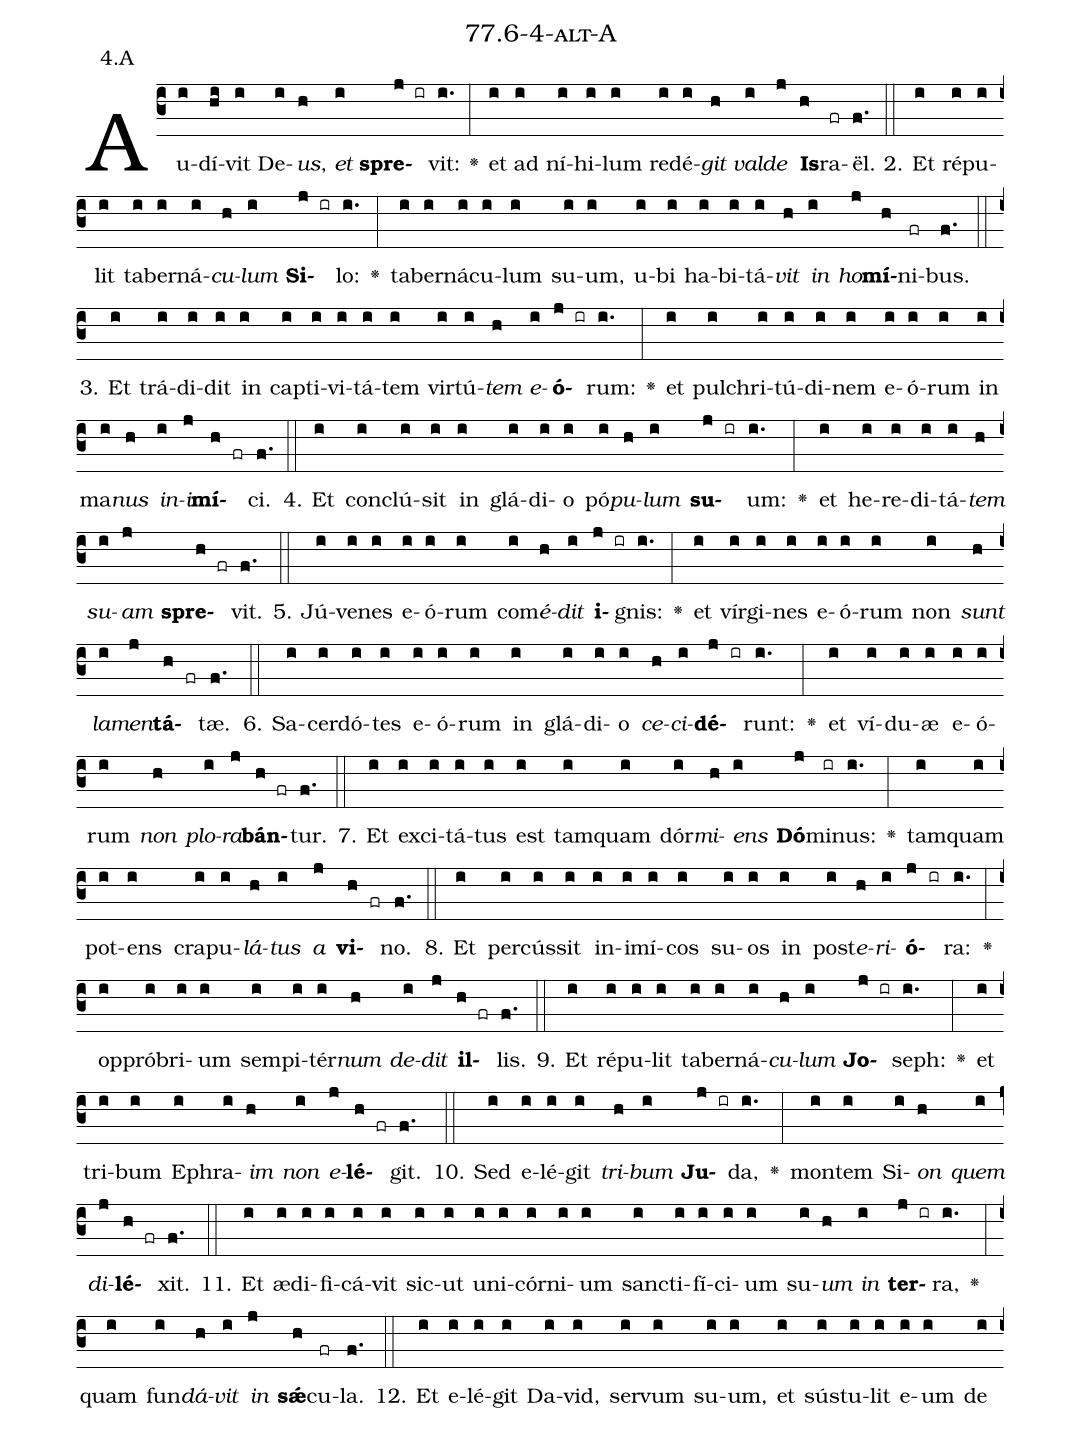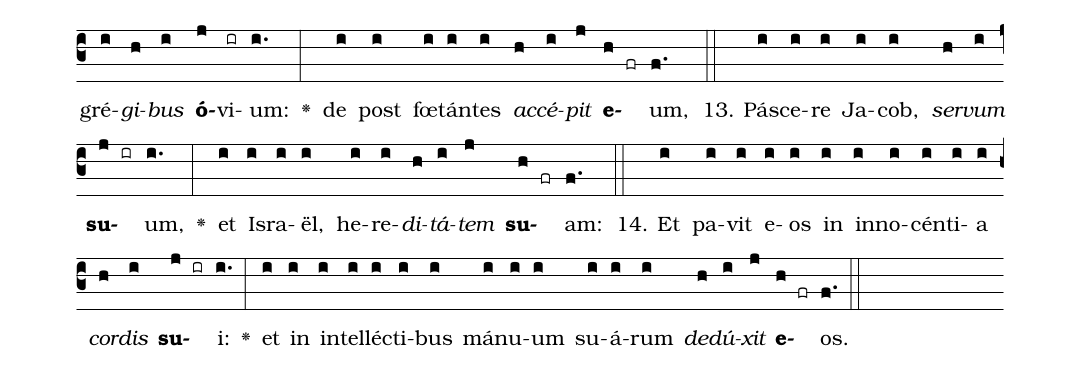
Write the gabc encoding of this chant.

name: 77.6-4-alt-A;
annotation: 4.A;
%%
(c3)Au(i)dí(hi)vit(i) De(i)<i>us</i>,(h) <i>et</i>(i) <b>spre</b>(j ir)vit:(i.) <v>\greheightstar</v>(:) et(i) ad(i) ní(i)hi(i)lum(i) red(i)é(i)<i>git</i>(h) <i>val</i>(i)<i>de</i>(j) <b>Is</b>(h)ra(fr)ël.(f.) (::)
2. Et(i) ré(i)pu(i)lit(i) ta(i)ber(i)ná(i)<i>cu</i>(h)<i>lum</i>(i) <b>Si</b>(j ir)lo:(i.) <v>\greheightstar</v>(:) ta(i)ber(i)ná(i)cu(i)lum(i) su(i)um,(i) u(i)bi(i) ha(i)bi(i)tá(i)<i>vit</i>(h) <i>in</i>(i) <i>ho</i>(j)<b>mí</b>(h)ni(fr)bus.(f.) (::)
3. Et(i) trá(i)di(i)dit(i) in(i) cap(i)ti(i)vi(i)tá(i)tem(i) vir(i)tú(i)<i>tem</i>(h) <i>e</i>(i)<b>ó</b>(j ir)rum:(i.) <v>\greheightstar</v>(:) et(i) pul(i)chri(i)tú(i)di(i)nem(i) e(i)ó(i)rum(i) in(i) ma(i)<i>nus</i>(h) <i>in</i>(i)<i>i</i>(j)<b>mí</b>(h fr)ci.(f.) (::)
4. Et(i) con(i)clú(i)sit(i) in(i) glá(i)di(i)o(i) pó(i)<i>pu</i>(h)<i>lum</i>(i) <b>su</b>(j ir)um:(i.) <v>\greheightstar</v>(:) et(i) he(i)re(i)di(i)tá(i)<i>tem</i>(h) <i>su</i>(i)<i>am</i>(j) <b>spre</b>(h fr)vit.(f.) (::)
5. Jú(i)ve(i)nes(i) e(i)ó(i)rum(i) com(i)<i>é</i>(h)<i>dit</i>(i) <b>i</b>(j ir)gnis:(i.) <v>\greheightstar</v>(:) et(i) vír(i)gi(i)nes(i) e(i)ó(i)rum(i) non(i) <i>sunt</i>(h) <i>la</i>(i)<i>men</i>(j)<b>tá</b>(h fr)tæ.(f.) (::)
6. Sa(i)cer(i)dó(i)tes(i) e(i)ó(i)rum(i) in(i) glá(i)di(i)o(i) <i>ce</i>(h)<i>ci</i>(i)<b>dé</b>(j ir)runt:(i.) <v>\greheightstar</v>(:) et(i) ví(i)du(i)æ(i) e(i)ó(i)rum(i) <i>non</i>(h) <i>plo</i>(i)<i>ra</i>(j)<b>bán</b>(h fr)tur.(f.) (::)
7. Et(i) ex(i)ci(i)tá(i)tus(i) est(i) tam(i)quam(i) dór(i)<i>mi</i>(h)<i>ens</i>(i) <b>Dó</b>(j)mi(ir)nus:(i.) <v>\greheightstar</v>(:) tam(i)quam(i) pot(i)ens(i) cra(i)pu(i)<i>lá</i>(h)<i>tus</i>(i) <i>a</i>(j) <b>vi</b>(h fr)no.(f.) (::)
8. Et(i) per(i)cús(i)sit(i) in(i)i(i)mí(i)cos(i) su(i)os(i) in(i) post(i)<i>e</i>(h)<i>ri</i>(i)<b>ó</b>(j ir)ra:(i.) <v>\greheightstar</v>(:) op(i)pró(i)bri(i)um(i) sem(i)pi(i)tér(i)<i>num</i>(h) <i>de</i>(i)<i>dit</i>(j) <b>il</b>(h fr)lis.(f.) (::)
9. Et(i) ré(i)pu(i)lit(i) ta(i)ber(i)ná(i)<i>cu</i>(h)<i>lum</i>(i) <b>Jo</b>(j ir)seph:(i.) <v>\greheightstar</v>(:) et(i) tri(i)bum(i) E(i)phra(i)<i>im</i>(h) <i>non</i>(i) <i>e</i>(j)<b>lé</b>(h fr)git.(f.) (::)
10. Sed(i) e(i)lé(i)git(i) <i>tri</i>(h)<i>bum</i>(i) <b>Ju</b>(j ir)da,(i.) <v>\greheightstar</v>(:) mon(i)tem(i) Si(i)<i>on</i>(h) <i>quem</i>(i) <i>di</i>(j)<b>lé</b>(h fr)xit.(f.) (::)
11. Et(i) æ(i)di(i)fi(i)cá(i)vit(i) sic(i)ut(i) u(i)ni(i)cór(i)ni(i)um(i) sanc(i)ti(i)fí(i)ci(i)um(i) su(i)<i>um</i>(h) <i>in</i>(i) <b>ter</b>(j ir)ra,(i.) <v>\greheightstar</v>(:) quam(i) fun(i)<i>dá</i>(h)<i>vit</i>(i) <i>in</i>(j) <b>sǽ</b>(h)cu(fr)la.(f.) (::)
12. Et(i) e(i)lé(i)git(i) Da(i)vid,(i) ser(i)vum(i) su(i)um,(i) et(i) sús(i)tu(i)lit(i) e(i)um(i) de(i) gré(i)<i>gi</i>(h)<i>bus</i>(i) <b>ó</b>(j)vi(ir)um:(i.) <v>\greheightstar</v>(:) de(i) post(i) fœ(i)tán(i)tes(i) <i>ac</i>(h)<i>cé</i>(i)<i>pit</i>(j) <b>e</b>(h fr)um,(f.) (::)
13. Pá(i)sce(i)re(i) Ja(i)cob,(i) <i>ser</i>(h)<i>vum</i>(i) <b>su</b>(j ir)um,(i.) <v>\greheightstar</v>(:) et(i) Is(i)ra(i)ël,(i) he(i)re(i)<i>di</i>(h)<i>tá</i>(i)<i>tem</i>(j) <b>su</b>(h fr)am:(f.) (::)
14. Et(i) pa(i)vit(i) e(i)os(i) in(i) in(i)no(i)cén(i)ti(i)a(i) <i>cor</i>(h)<i>dis</i>(i) <b>su</b>(j ir)i:(i.) <v>\greheightstar</v>(:) et(i) in(i) in(i)tel(i)léc(i)ti(i)bus(i) má(i)nu(i)um(i) su(i)á(i)rum(i) <i>de</i>(h)<i>dú</i>(i)<i>xit</i>(j) <b>e</b>(h fr)os.(f.) (::)
